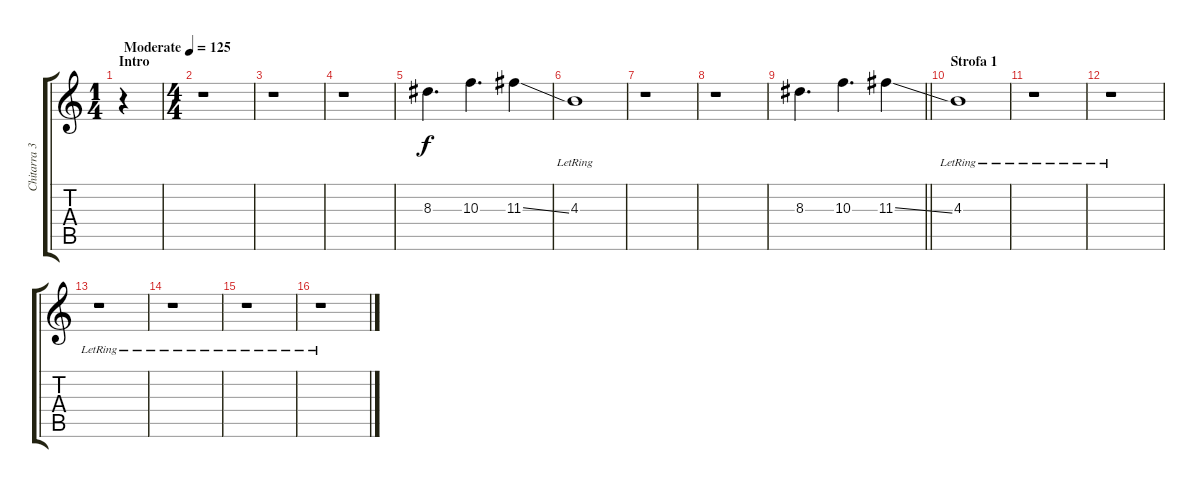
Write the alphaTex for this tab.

\track ("Chitarra 3" "Chitarra 3") {instrument electricguitarjazz}
\staff {score tabs}
\tuning (E4 B3 G3 D3 A2 E2) {hide}
\ts (1 4)
\section ("" "Intro")
\tempo (125 "Moderate")
\clef g2
\ks c
r.4{dy f instrument electricguitarjazz} |
\ts (4 4)
r.1 |
r.1 |
r.1 |
8.3.4{d} 10.3.4{d} 11.3{ss}.4 |
4.3{lr}.1 |
r.1 |
r.1 |
\barLineRight lightlight
8.3.4{d} 10.3.4{d} 11.3{ss}.4 |
\section ("" "Strofa 1")
4.3{lr}.1 |
r.1 |
r.1 |
r.1 |
r.1 |
r.1 |
r.1
